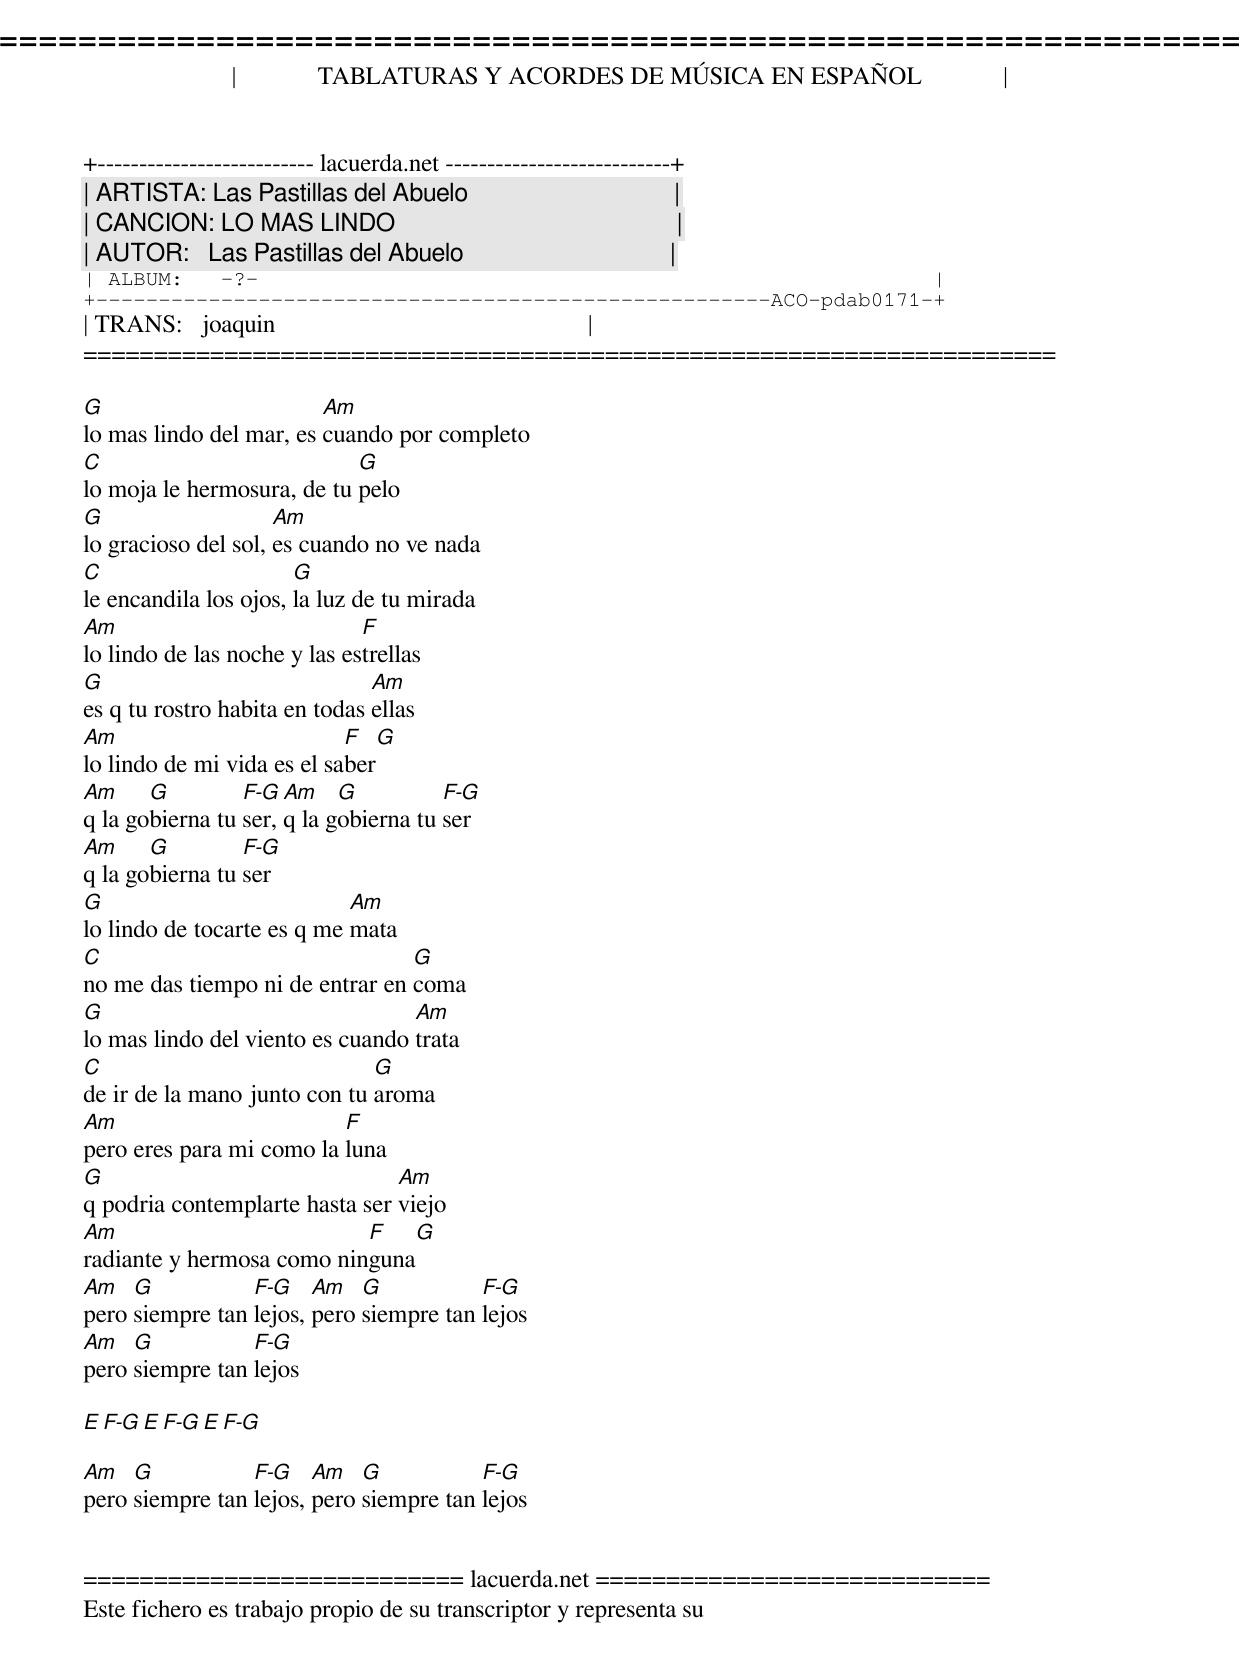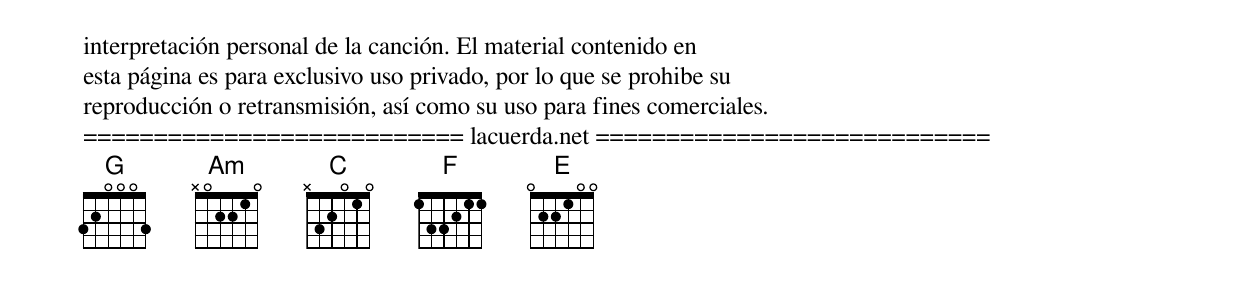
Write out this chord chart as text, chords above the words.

=====================================================================
|             TABLATURAS Y ACORDES DE MÚSICA EN ESPAÑOL             |
+-------------------------- lacuerda.net ---------------------------+
| ARTISTA: Las Pastillas del Abuelo                                 |
| CANCION: LO MAS LINDO                                             |
| AUTOR:   Las Pastillas del Abuelo                                 |
| ALBUM:   -?-                                                      |
+------------------------------------------------------ACO-pdab0171-+
| TRANS:   joaquin                                                  |
=====================================================================

G                        Am
lo mas lindo del mar, es cuando por completo
C                           G
lo moja le hermosura, de tu pelo
G                    Am
lo gracioso del sol, es cuando no ve nada
C                      G
le encandila los ojos, la luz de tu mirada
Am                            F
lo lindo de las noche y las estrellas
G                              Am
es q tu rostro habita en todas ellas
Am                          F     G
lo lindo de mi vida es el saber
Am     G         F-G  Am    G          F-G
q la gobierna tu ser, q la gobierna tu ser
Am     G         F-G
q la gobierna tu ser
G                           Am
lo lindo de tocarte es q me mata
C                                G
no me das tiempo ni de entrar en coma
G                                 Am
lo mas lindo del viento es cuando trata
C                             G
de ir de la mano junto con tu aroma
Am                        F
pero eres para mi como la luna
G                               Am
q podria contemplarte hasta ser viejo
Am                         F      G
radiante y hermosa como ninguna
Am   G           F-G    Am   G           F-G
pero siempre tan lejos, pero siempre tan lejos
Am   G           F-G
pero siempre tan lejos

E  F-G   E  F-G    E  F-G

Am   G           F-G    Am   G           F-G
pero siempre tan lejos, pero siempre tan lejos


=========================== lacuerda.net ============================
Este fichero es trabajo propio de su transcriptor y representa su
interpretación personal de la canción. El material contenido en
esta página es para exclusivo uso privado, por lo que se prohibe su
reproducción o retransmisión, así como su uso para fines comerciales.
=========================== lacuerda.net ============================
